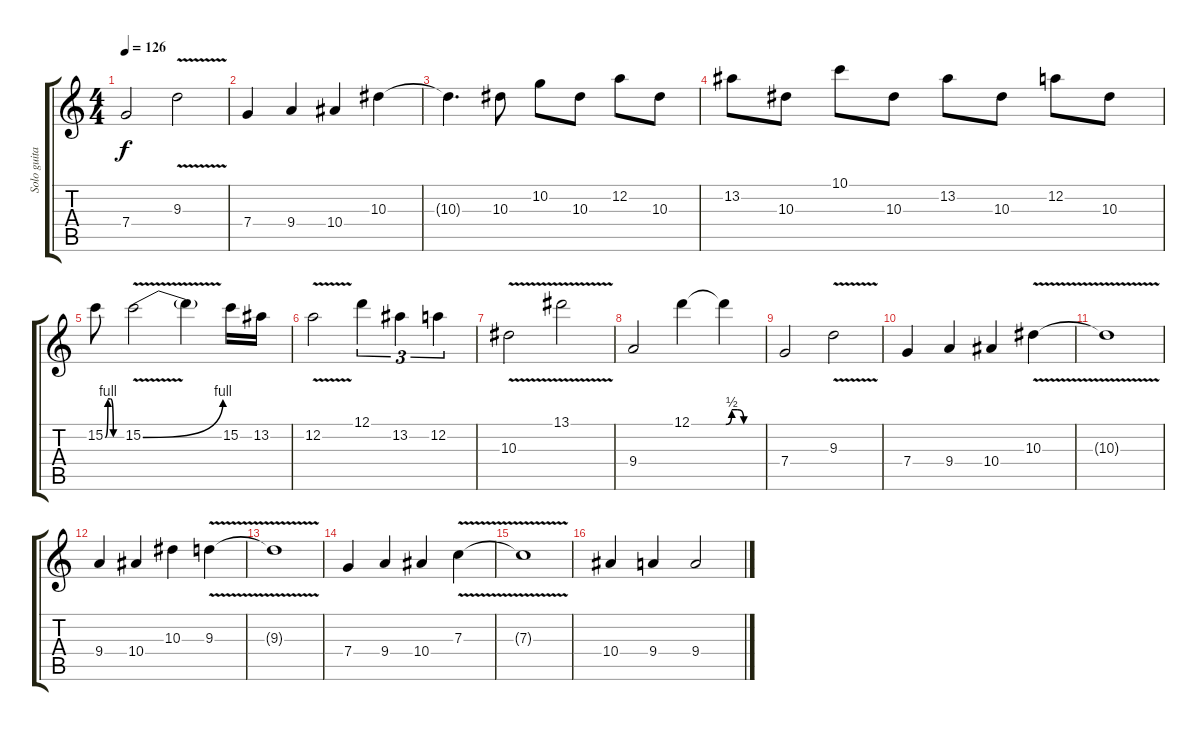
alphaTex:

\track ("Solo guitar" "Solo guita") {instrument overdrivenguitar}
\staff {score tabs}
\tuning (D4 A3 F3 C3 G2 D2) {hide}
\ts (4 4)
\tempo 126
\clef g2
\ks c
7.4.2{dy f} 9.3{v}.2 |
7.4.4 9.4.4 10.4.4 10.3.4 |
10.3{t}.4{d} 10.3.8 10.2.8 10.3.8 12.2.8 10.3.8 |
13.2.8 10.3.8 10.1.8 10.3.8 13.2.8 10.3.8 12.2.8 10.3.8 |
15.2{be (custom 0 0 10 4 20 4 30 0 60 0)}.8 15.2{be (bend 0 0 60 4) v}.2 15.2{t}.4 15.2.16 13.2.16 |
12.2{v}.2 12.1.4{tu (3 2)} 13.2.4{tu (3 2)} 12.2.4{tu (3 2)} |
10.3{v}.2 13.1{v}.2 |
9.4.2 12.1.4 12.1{be (custom 0 0 10 2 20 2 30 0 60 0) t}.4 |
7.4.2 9.3{v}.2 |
7.4.4 9.4.4 10.4.4 10.3{v}.4 |
10.3{t}.1 |
9.4.4 10.4.4 10.3.4 9.3{v}.4 |
9.3{t}.1 |
7.4.4 9.4.4 10.4.4 7.3{v}.4 |
7.3{t}.1 |
10.4.4 9.4.4 9.4.2
